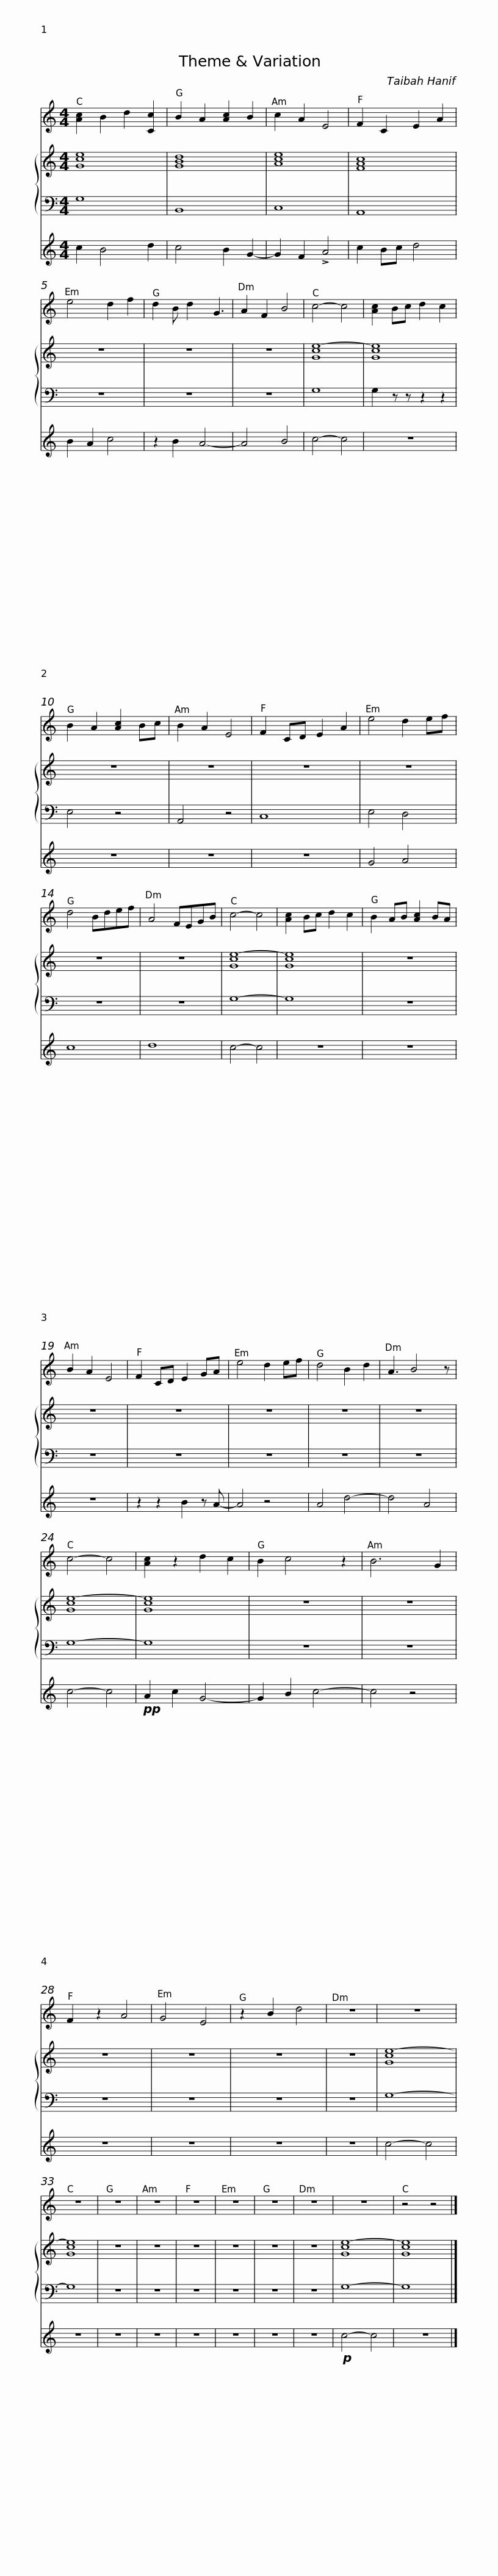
X:1
%%score 1 { 2 | 3 } 4
L:1/8
M:4/4
I:linebreak $
K:C
V:1 treble
V:2 treble
V:3 bass
V:4 treble
V:1
 [Ac]2 B2 d2 [Cc]2 | B2 A2 [Ac]2 B2 | c2 A2 E4 | F2 C2 E2 A2 |$ e4 d2 f2 | %5
 d2 B d2 G3 | A2 F2 B4 | c4- c4 | [Ac]2 Bc d2 c2 | B2 A2 [Ac]2 Bc | %10
 B2 A2 E4 | F2 CD E2 A2 | e4 d2 ef |$ d4 Bdef | A4 FEGB | %15
 c4- c4 | [Ac]2 Bc d2 c2 | B2 AB [Ac]2 BA | B2 A2 E4 | F2 CD E2 GA | %20
 e4 d2 ef |$ d4 B2 d2 | A3 B4 z | c4- c4 | [Ac]2 z2 d2 c2 | %25
 B2 c4 z2 | B6 G2 | F2 z2 A4 | G4 E4 | z2 B2 d4 | %30
 z8 | z8 | z8 |$ z8 | z8 | %35
 z8 | z8 | z8 | z8 | z8 | %40
 z4 z4 |] %41
V:2
 [Gce]8 | [GBd]8 | [Ace]8 | [FAc]8 |$ z8 | %5
 z8 | z8 | [Gce-]8 | [Gce]8 | z8 | %10
 z8 | z8 | z8 |$ z8 | z8 | %15
 [Gce-]8 | [Gce]8 | z8 | z8 | z8 | %20
 z8 |$ z8 | z8 | [Gce-]8 | [Gce]8 | %25
 z8 | z8 | z8 | z8 | z8 | %30
 z8 | [Gce-]8 | [Gce]8 |$ z8 | z8 | %35
 z8 | z8 | z8 | z8 | [Gce-]8 | %40
 [Gce]8 |] %41
V:3
 G,8 | B,,8 | C,8 | A,,8 |$ z8 | %5
 z8 | z8 | G,8 | G,2 z z z2 z2 | E,4 z4 | %10
 A,,4 z4 | C,8 | E,4 D,4 |$ z8 | z8 | %15
 G,8- | G,8 | z8 | z8 | z8 | %20
 z8 |$ z8 | z8 | G,8- | G,8 | %25
 z8 | z8 | z8 | z8 | z8 | %30
 z8 | G,8- | G,8 |$ z8 | z8 | %35
 z8 | z8 | z8 | z8 | G,8- | %40
 G,8 |] %41
V:4
 c2 B4 d2 | c4 B2 G2- | G2 F2 !>!A4 | c2 Bc d4 |$ B2 A2 c4 | %5
 z2 B2 A4- | A4 B4 | c4- c4 | z8 | z8 | %10
 z8 | z8 | G4 A4 |$ c8 | d8 | %15
 c4- c4 | z8 | z8 | z8 | z2 z2 B2 z A- | %20
 A4 z4 |$ A4 d4- | d4 A4 | c4- c4 |!pp! A2 c2 G4- | %25
 G2 B2 c4- | c4 z4 | z8 | z8 | z8 | %30
 z8 | c4- c4 | z8 |$ z8 | z8 | %35
 z8 | z8 | z8 | z8 |!p! c4- c4 | %40
 z8 |] %41
